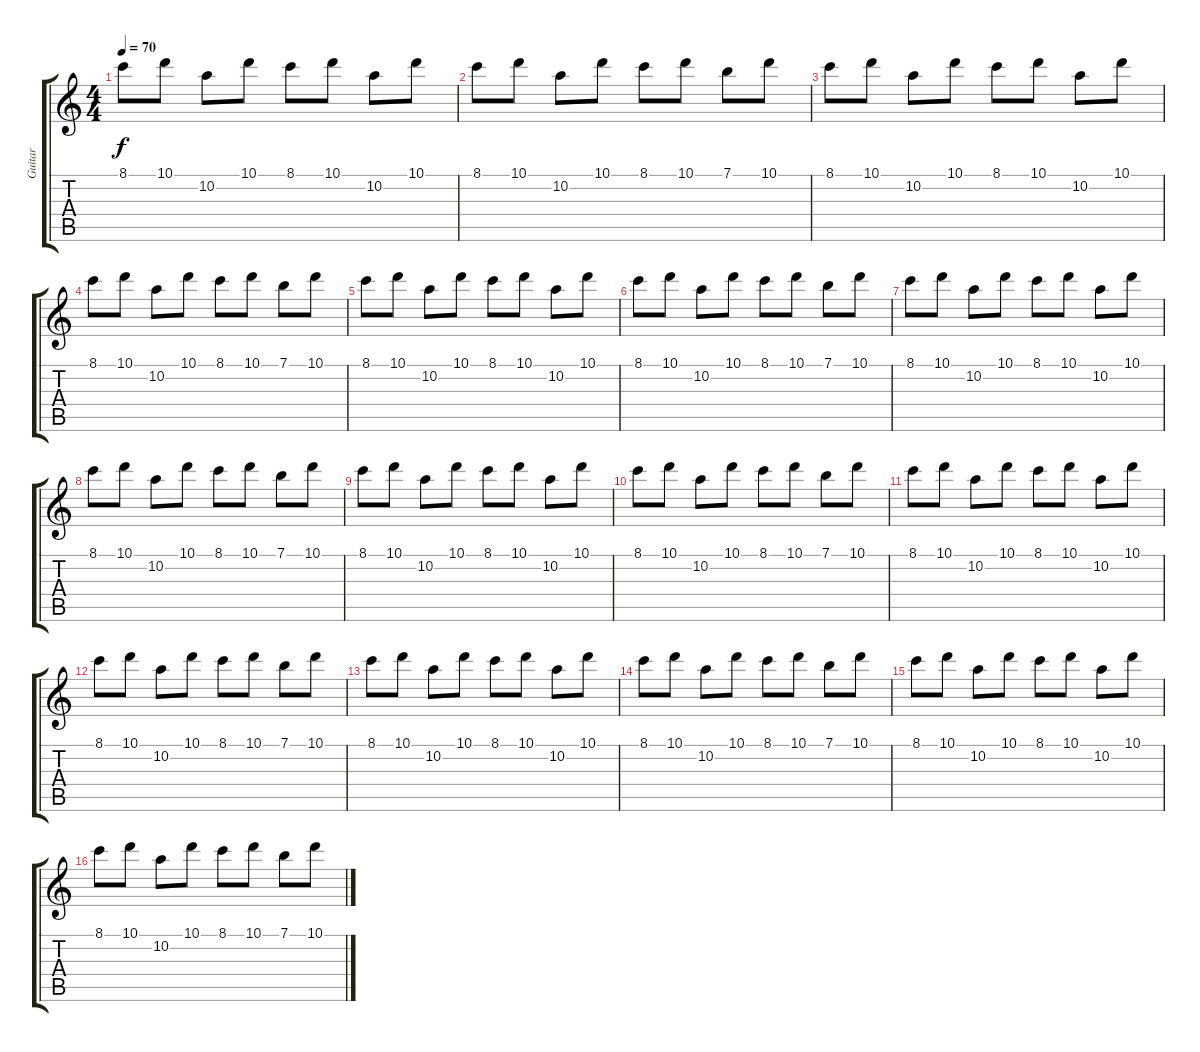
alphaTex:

\track ("Guitar" "Guitar") {instrument overdrivenguitar}
\staff {score tabs}
\tuning (E4 B3 G3 D3 A2 D2) {hide}
\ts (4 4)
\tempo 70
\clef g2
\ks c
8.1.8{dy f instrument overdrivenguitar} 10.1.8 10.2.8 10.1.8 8.1.8 10.1.8 10.2.8 10.1.8 |
8.1.8 10.1.8 10.2.8 10.1.8 8.1.8 10.1.8 7.1.8 10.1.8 |
8.1.8 10.1.8 10.2.8 10.1.8 8.1.8 10.1.8 10.2.8 10.1.8 |
8.1.8 10.1.8 10.2.8 10.1.8 8.1.8 10.1.8 7.1.8 10.1.8 |
8.1.8 10.1.8 10.2.8 10.1.8 8.1.8 10.1.8 10.2.8 10.1.8 |
8.1.8 10.1.8 10.2.8 10.1.8 8.1.8 10.1.8 7.1.8 10.1.8 |
8.1.8 10.1.8 10.2.8 10.1.8 8.1.8 10.1.8 10.2.8 10.1.8 |
8.1.8 10.1.8 10.2.8 10.1.8 8.1.8 10.1.8 7.1.8 10.1.8 |
8.1.8 10.1.8 10.2.8 10.1.8 8.1.8 10.1.8 10.2.8 10.1.8 |
8.1.8 10.1.8 10.2.8 10.1.8 8.1.8 10.1.8 7.1.8 10.1.8 |
8.1.8 10.1.8 10.2.8 10.1.8 8.1.8 10.1.8 10.2.8 10.1.8 |
8.1.8 10.1.8 10.2.8 10.1.8 8.1.8 10.1.8 7.1.8 10.1.8 |
8.1.8 10.1.8 10.2.8 10.1.8 8.1.8 10.1.8 10.2.8 10.1.8 |
8.1.8 10.1.8 10.2.8 10.1.8 8.1.8 10.1.8 7.1.8 10.1.8 |
8.1.8 10.1.8 10.2.8 10.1.8 8.1.8 10.1.8 10.2.8 10.1.8 |
8.1.8 10.1.8 10.2.8 10.1.8 8.1.8 10.1.8 7.1.8 10.1.8
